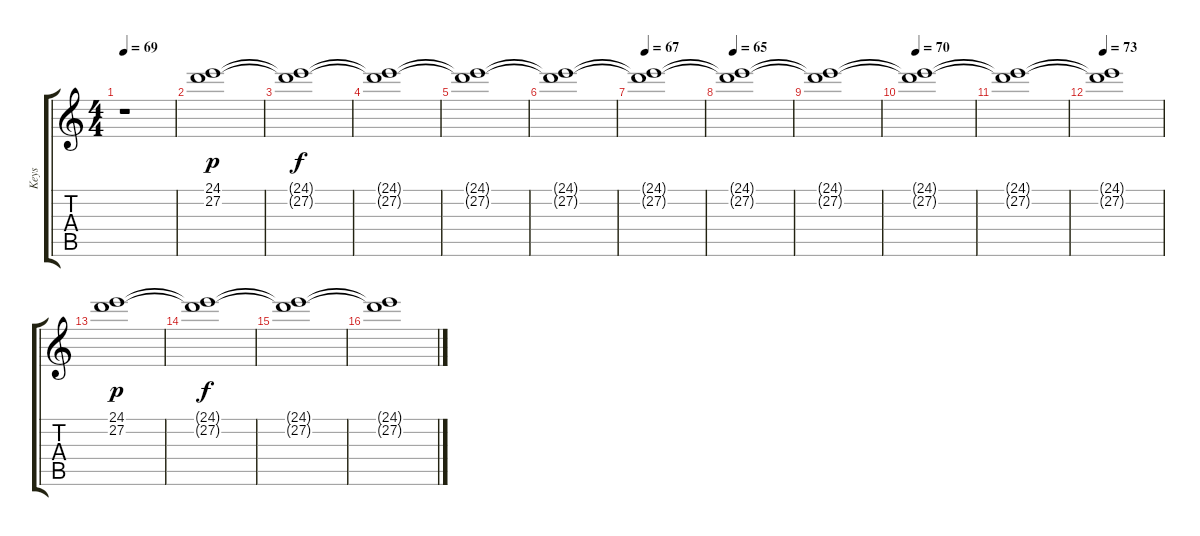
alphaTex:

\track ("Keys" "Keys") {instrument rockorgan}
\staff {score tabs}
\tuning (E4 B3 G3 D3 A2 E2) {hide}
\ts (4 4)
\tempo 69
\clef g2
\ks c
r.1{dy p instrument rockorgan} |
(24.1 27.2).1 |
(24.1{t} 27.2{t}).1{dy f} |
(24.1{t} 27.2{t}).1 |
(24.1{t} 27.2{t}).1 |
(24.1{t} 27.2{t}).1 |
\tempo 67
(24.1{t} 27.2{t}).1 |
\tempo 65
(24.1{t} 27.2{t}).1 |
(24.1{t} 27.2{t}).1 |
\tempo 70
(24.1{t} 27.2{t}).1 |
(24.1{t} 27.2{t}).1 |
\tempo 73
(24.1{t} 27.2{t}).1 |
(24.1 27.2).1{dy p} |
(24.1{t} 27.2{t}).1{dy f} |
(24.1{t} 27.2{t}).1 |
(24.1{t} 27.2{t}).1
